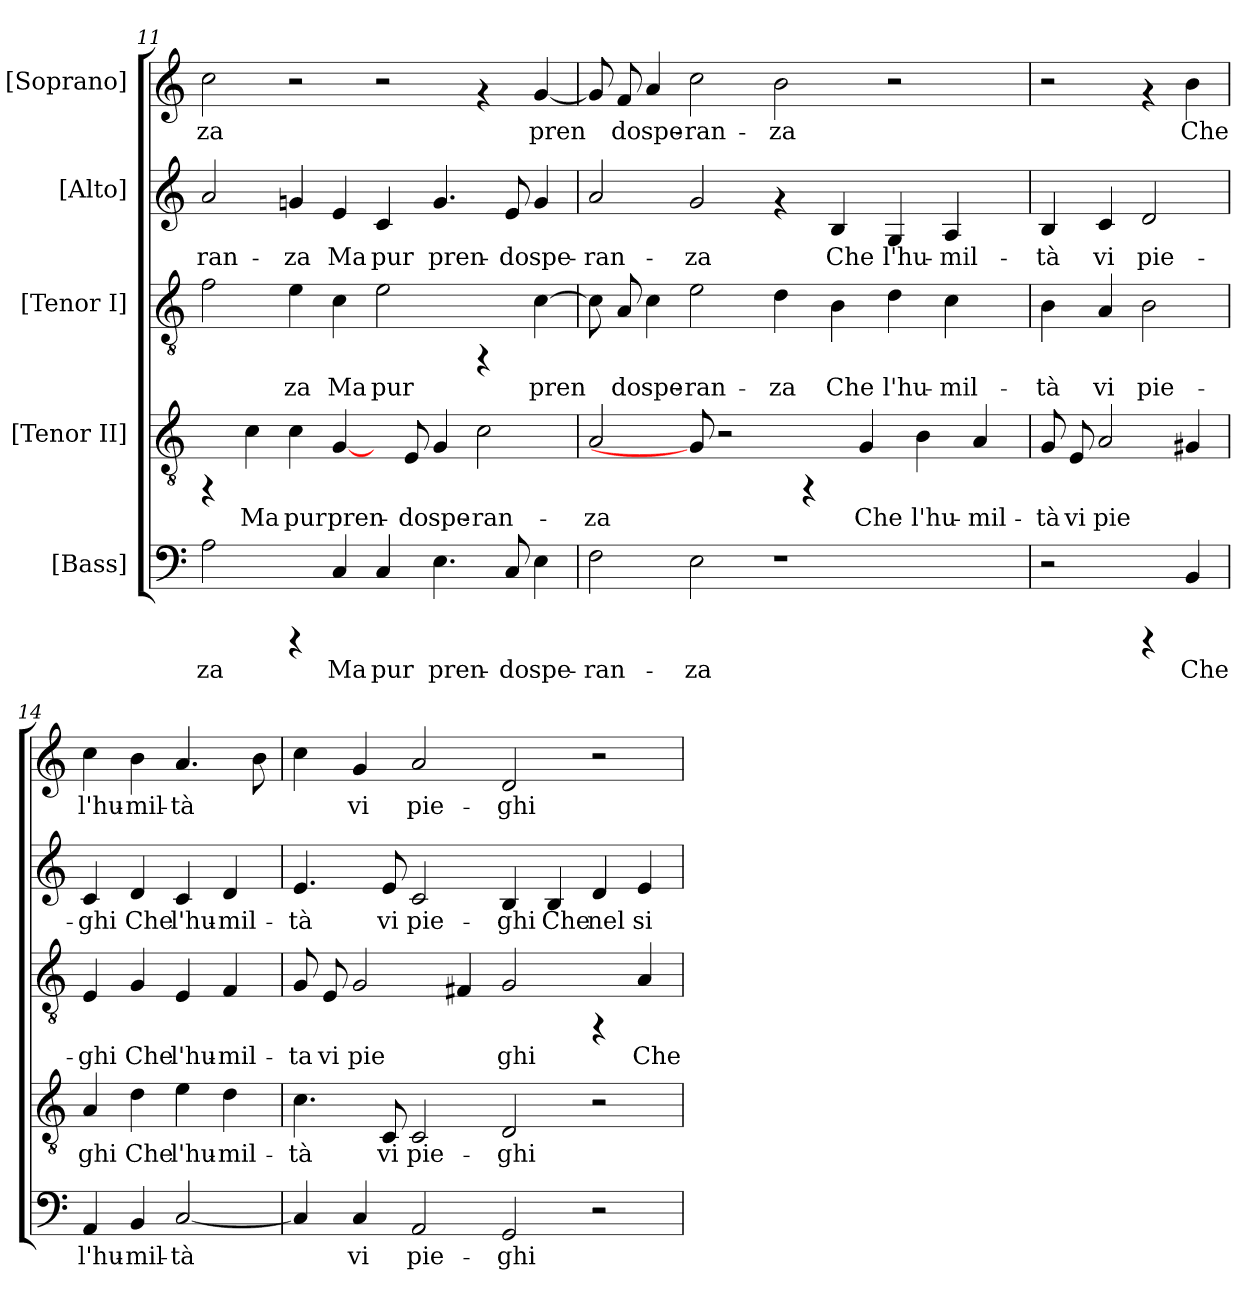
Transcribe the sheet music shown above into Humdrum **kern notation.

**kern	**text	**kern	**text	**kern	**text	**kern	**text	**kern	**text
*part5	*part5	*part4	*part4	*part3	*part3	*part2	*part2	*part1	*part1
*staff5	*staff5	*staff4	*staff4	*staff3	*staff3	*staff2	*staff2	*staff1	*staff1
*I"[Bass]	*	*I"[Tenor II]	*	*I"[Tenor I]	*	*I"[Alto]	*	*I"[Soprano]	*
*clefF4	*	*clefGv2	*	*clefGv2	*	*clefG2	*	*clefG2	*
*k[]	*	*k[]	*	*k[]	*	*k[]	*	*k[]	*
*C:	*	*C:	*	*C:	*	*C:	*	*C:	*
=11	=11	=11	=11	=11	=11	=11	=11	=11	=11
!	!LO:LY:b:cj	!	!	!	!LO:LY:b:cj	!	!LO:LY:b:cj	!	!LO:LY:b:cj
2A\	-za	4rFF	.	2f\	--	2a/	-ran-	2cc\	-za
!	!	!	!LO:LY:b:cj	!	!	!	!	!	!
.	.	4c\	Ma	.	.	.	.	.	.
!	!	!	!LO:LY:b:cj	!	!LO:LY:b:cj	!	!LO:LY:b:cj	!	!
4rCCC	.	4c\	pur	4e\	-za	4gn/	-za	2r	.
!	!LO:LY:b:cj	!	!LO:LY:b:cj	!	!LO:LY:b:cj	!	!LO:LY:b:cj	!	!
4C/	Ma	[4G/	pren-	4c\	Ma	4e/	Ma	.	.
!	!LO:LY:b:cj	!	!	!	!LO:LY:b:cj	!	!LO:LY:b:cj	!	!
4C/	pur	8ryy	.	2e\	pur	4c/	pur	2r	.
!	!	!	!LO:LY:b:cj	!	!	!	!	!	!
.	.	8E/	-do	.	.	.	.	.	.
!	!LO:LY:b:cj	!	!LO:LY:b:cj	!	!	!	!LO:LY:b:cj	!	!
4.E\	pren-	4G/	spe-	.	.	4.g/	pren-	.	.
!	!	!	!LO:LY:b:cj	!	!	!	!	!	!
.	.	2c\	-ran-	4rFF	.	.	.	4rf	.
!	!LO:LY:b:cj	!	!	!	!	!	!LO:LY:b:cj	!	!
8C/	-do	.	.	.	.	8e/	-do	.	.
!	!LO:LY:b:cj	!	!	!	!LO:LY:b:cj	!	!LO:LY:b:cj	!	!LO:LY:b:cj
4E\	spe-	.	.	[>4c\	pren-	4g/	spe-	[<4g/	pren-
=12	=12	=12	=12	=12	=12	=12	=12	=12	=12
!	!LO:LY:b:cj	!	!LO:LY:b:cj	!	!LO:LY:b:cj	!	!LO:LY:b:cj	!	!LO:LY:b:cj
2F\	-ran-	2A/	-za	8c\]	--	2a/	-ran-	8g/]	--
!	!	!	!	!	!LO:LY:b:cj	!	!	!	!LO:LY:b:cj
.	.	.	.	8A/	-do	.	.	8f/	-do
!	!	!	!	!	!LO:LY:b:cj	!	!	!	!LO:LY:b:cj
.	.	.	.	4c\	spe-	.	.	4a/	spe-
!	!LO:LY:b:cj	!	!	!	!LO:LY:b:cj	!	!LO:LY:b:cj	!	!LO:LY:b:cj
2E\	-za	8G/]	.	2e\	-ran-	2g/	-za	2cc\	-ran-
.	.	2r	.	.	.	.	.	.	.
!	!	!	!	!	!LO:LY:b:cj	!	!	!	!LO:LY:b:cj
1r	.	.	.	4d\	-za	4rf	.	2b\	-za
.	.	4rFF	.	.	.	.	.	.	.
!	!	!	!	!	!LO:LY:b:cj	!	!LO:LY:b:cj	!	!
.	.	.	.	4B\	Che	4B/	Che	.	.
!	!	!	!LO:LY:b:cj	!	!	!	!	!	!
.	.	4G/	Che	.	.	.	.	.	.
!	!	!	!	!	!LO:LY:b:cj	!	!LO:LY:b:cj	!	!
.	.	.	.	4d\	l'hu-	4G/	l'hu-	2r	.
!	!	!	!LO:LY:b:cj	!	!	!	!	!	!
.	.	4B\	l'hu-	.	.	.	.	.	.
!	!	!	!	!	!LO:LY:b:cj	!	!LO:LY:b:cj	!	!
.	.	.	.	4c\	-mil-	4A/	-mil-	.	.
!	!	!	!LO:LY:b:cj	!	!	!	!	!	!
.	.	4A/	-mil-	.	.	.	.	.	.
8ryy	.	.	.	8ryy	.	8ryy	.	8ryy	.
!!LO:PB:g=z
=13	=13	=13	=13	=13	=13	=13	=13	=13	=13
!	!	!	!LO:LY:b:cj	!	!LO:LY:b:cj	!	!LO:LY:b:cj	!	!
2r	.	8G/	-tà	4B\	-tà	4B/	-tà	2r	.
!	!	!	!LO:LY:b:cj	!	!	!	!	!	!
.	.	8E/	vi	.	.	.	.	.	.
!	!	!	!LO:LY:b:cj	!	!LO:LY:b:cj	!	!LO:LY:b:cj	!	!
.	.	2A/	pie-	4A/	vi	4c/	vi	.	.
!	!	!	!	!	!LO:LY:b:cj	!	!LO:LY:b:cj	!	!
4rCCC	.	.	.	2B\	pie-	2d/	pie-	4rf	.
!	!LO:LY:b:cj	!	!LO:LY:b:cj	!	!	!	!	!	!LO:LY:b:cj
4BB/	Che	4G#X/	--	.	.	.	.	4b\	Che
=14	=14	=14	=14	=14	=14	=14	=14	=14	=14
!	!LO:LY:b:cj	!	!LO:LY:b:cj	!	!LO:LY:b:cj	!	!LO:LY:b:cj	!	!LO:LY:b:cj
4AA/	l'hu-	4A/	-ghi	4E/	-ghi	4c/	-ghi	4cc\	l'hu-
!	!LO:LY:b:cj	!	!LO:LY:b:cj	!	!LO:LY:b:cj	!	!LO:LY:b:cj	!	!LO:LY:b:cj
4BB/	-mil-	4d\	Che	4G/	Che	4d/	Che	4b\	-mil-
!	!LO:LY:b:cj	!	!LO:LY:b:cj	!	!LO:LY:b:cj	!	!LO:LY:b:cj	!	!LO:LY:b:cj
[<2C/	-tà	4e\	l'hu-	4E/	l'hu-	4c/	l'hu-	4.a/	-tà
!	!	!	!LO:LY:b:cj	!	!LO:LY:b:cj	!	!LO:LY:b:cj	!	!
.	.	4d\	-mil-	4F/	-mil-	4d/	-mil-	.	.
!	!	!	!	!	!	!	!	!	!LO:LY:b:cj
.	.	.	.	.	.	.	.	8b\	.
=15	=15	=15	=15	=15	=15	=15	=15	=15	=15
!	!LO:LY:b:cj	!	!LO:LY:b:cj	!	!LO:LY:b:cj	!	!LO:LY:b:cj	!	!LO:LY:b:cj
4C/]	.	4.c\	-tà	8G/	-ta	4.e/	-tà	4cc\	.
!	!	!	!	!	!LO:LY:b:cj	!	!	!	!
.	.	.	.	8E/	vi	.	.	.	.
!	!LO:LY:b:cj	!	!	!	!LO:LY:b:cj	!	!	!	!LO:LY:b:cj
4C/	vi	.	.	2G/	pie-	.	.	4g/	vi
!	!	!	!LO:LY:b:cj	!	!	!	!LO:LY:b:cj	!	!
.	.	8C/	vi	.	.	8e/	vi	.	.
!	!LO:LY:b:cj	!	!LO:LY:b:cj	!	!	!	!LO:LY:b:cj	!	!LO:LY:b:cj
2AA/	pie-	2C/	pie-	.	.	2c/	pie-	2a/	pie-
!	!	!	!	!	!LO:LY:b:cj	!	!	!	!
.	.	.	.	4F#X/	--	.	.	.	.
!	!LO:LY:b:cj	!	!LO:LY:b:cj	!	!LO:LY:b:cj	!	!LO:LY:b:cj	!	!LO:LY:b:cj
2GG/	-ghi	2D/	-ghi	2G/	-ghi	4B/	-ghi	2d/	-ghi
!	!	!	!	!	!	!	!LO:LY:b:cj	!	!
.	.	.	.	.	.	4B/	Che	.	.
!	!	!	!	!	!	!	!LO:LY:b:cj	!	!
2r	.	2r	.	4rFF	.	4d/	nel	2r	.
!	!	!	!	!	!LO:LY:b:cj	!	!LO:LY:b:cj	!	!
.	.	.	.	4A/	Che	4e/	si-	.	.
=	=	=	=	=	=	=	=	=	=
*-	*-	*-	*-	*-	*-	*-	*-	*-	*-
